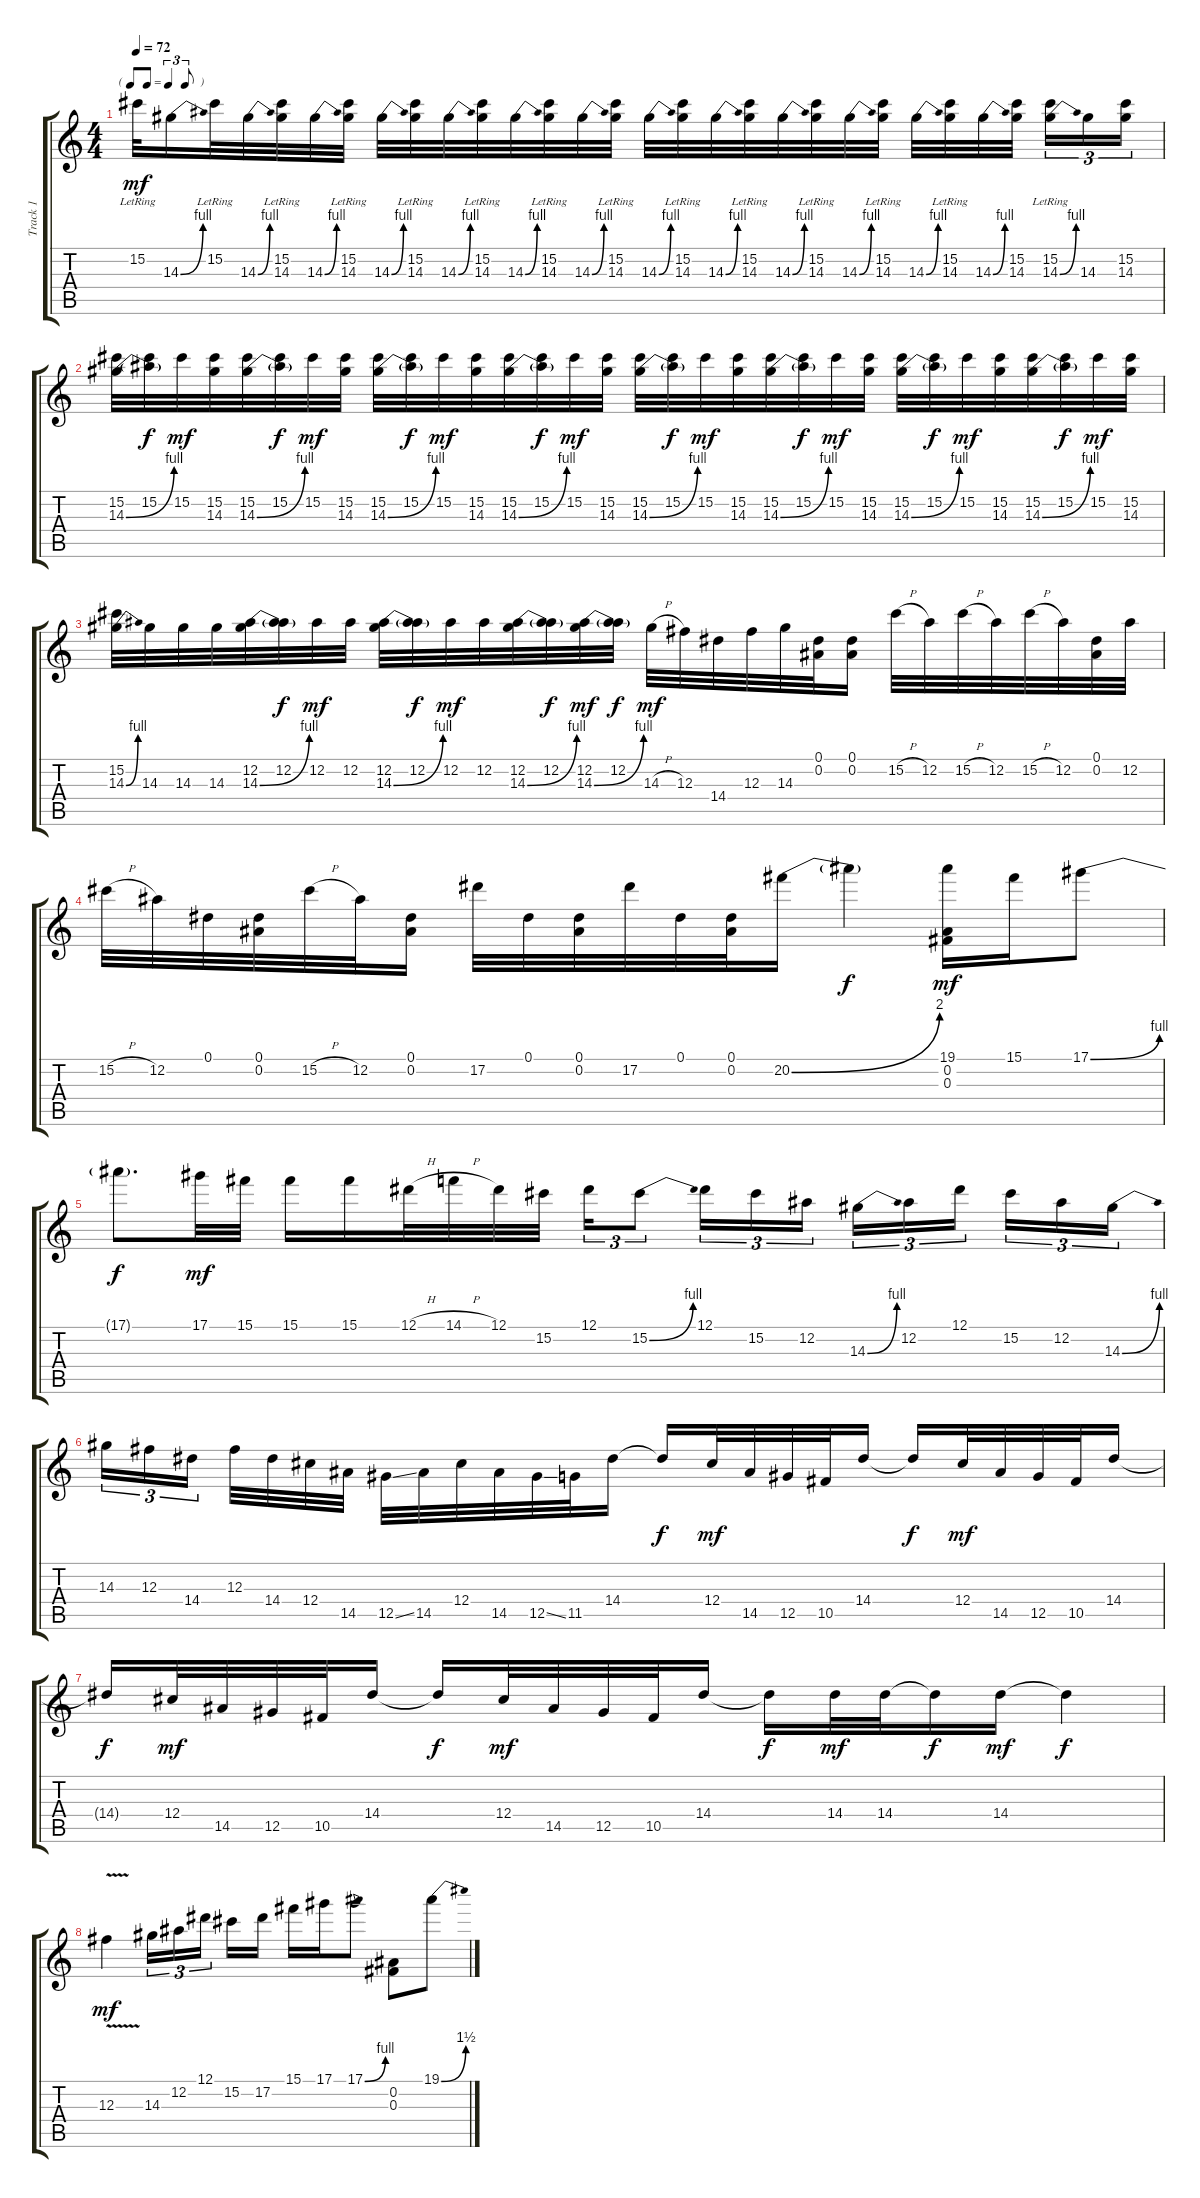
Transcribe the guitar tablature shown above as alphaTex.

\track ("Track 1" "Track 1") {instrument distortionguitar}
\staff {score tabs}
\tuning (Eb4 Bb3 Gb3 Db3 Ab2 Eb2) {hide}
\ts (4 4)
\tf triplet8th
\tempo 72
\clef g2
\ks c
15.2{lr}.32{dy mf} 14.3{be (bend 0 0 60 4)}.16 15.2{lr}.32 14.3{be (bend 0 0 60 4)}.32 (15.2{lr} 14.3).32 14.3{be (bend 0 0 60 4)}.32 (15.2{lr} 14.3).32 14.3{be (bend 0 0 60 4)}.32 (15.2{lr} 14.3).32 14.3{be (bend 0 0 60 4)}.32 (15.2{lr} 14.3).32 14.3{be (bend 0 0 60 4)}.32 (15.2{lr} 14.3).32 14.3{be (bend 0 0 60 4)}.32 (15.2{lr} 14.3).32 14.3{be (bend 0 0 60 4)}.32 (15.2{lr} 14.3).32 14.3{be (bend 0 0 60 4)}.32 (15.2{lr} 14.3).32 14.3{be (bend 0 0 60 4)}.32 (15.2{lr} 14.3).32 14.3{be (bend 0 0 60 4)}.32 (15.2{lr} 14.3).32 14.3{be (bend 0 0 60 4)}.32 (15.2{lr} 14.3).32 14.3{be (bend 0 0 60 4)}.32 (15.2 14.3).32 (15.2{lr} 14.3{be (bend 0 0 60 4)}).16{tu (3 2)} 14.3.16{tu (3 2)} (15.2 14.3).16{tu (3 2)} |
(15.2 14.3{be (bend 0 0 60 4)}).32 (15.2 14.3{t}).32{dy f} 15.2.32{dy mf} (15.2 14.3).32 (15.2 14.3{be (bend 0 0 60 4)}).32 (15.2 14.3{t}).32{dy f} 15.2.32{dy mf} (15.2 14.3).32 (15.2 14.3{be (bend 0 0 60 4)}).32 (15.2 14.3{t}).32{dy f} 15.2.32{dy mf} (15.2 14.3).32 (15.2 14.3{be (bend 0 0 60 4)}).32 (15.2 14.3{t}).32{dy f} 15.2.32{dy mf} (15.2 14.3).32 (15.2 14.3{be (bend 0 0 60 4)}).32 (15.2 14.3{t}).32{dy f} 15.2.32{dy mf} (15.2 14.3).32 (15.2 14.3{be (bend 0 0 60 4)}).32 (15.2 14.3{t}).32{dy f} 15.2.32{dy mf} (15.2 14.3).32 (15.2 14.3{be (bend 0 0 60 4)}).32 (15.2 14.3{t}).32{dy f} 15.2.32{dy mf} (15.2 14.3).32 (15.2 14.3{be (bend 0 0 60 4)}).32 (15.2 14.3{t}).32{dy f} 15.2.32{dy mf} (15.2 14.3).32 |
(15.2 14.3{be (bend 0 0 60 4)}).32 14.3.32 14.3.32 14.3.32 (12.2 14.3{be (bend 0 0 60 4)}).32 (12.2 14.3{t}).32{dy f} 12.2.32{dy mf} 12.2.32 (12.2 14.3{be (bend 0 0 60 4)}).32 (12.2 14.3{t}).32{dy f} 12.2.32{dy mf} 12.2.32 (12.2 14.3{be (bend 0 0 60 4)}).32 (12.2 14.3{t}).32{dy f} (12.2 14.3{be (bend 0 0 60 4)}).32{dy mf} (12.2 14.3{t}).32{dy f} 14.3{h}.32{dy mf} 12.3.32 14.4.32 12.3.32 14.3.32 (0.1 0.2).32 (0.1 0.2).16 15.2{h}.32 12.2.32 15.2{h}.32 12.2.32 15.2{h}.32 12.2.32 (0.1 0.2).32 12.2.32 |
15.2{h}.32 12.2.32 0.1.32 (0.1 0.2).32 15.2{h}.32 12.2.32 (0.1 0.2).16 17.2.32 0.1.32 (0.1 0.2).32 17.2.32 0.1.32 (0.1 0.2).32 20.2{be (bend 0 0 60 8)}.16 20.2{t}.4{dy f} (19.1 0.2 0.3).16{dy mf} 15.1.16 17.1{be (bend 0 0 60 4)}.8 |
17.1{t}.8{d dy f} 17.1.32{dy mf} 15.1.32 15.1.16 15.1.16 12.1{h}.32 14.1{h}.32 12.1.32 15.2.32 12.1.16{tu (3 2)} 15.2{be (bend 0 0 60 4)}.8{tu (3 2)} 12.1.16{tu (3 2)} 15.2.16{tu (3 2)} 12.2.16{tu (3 2)} 14.3{be (bend 0 0 60 4)}.16{tu (3 2)} 12.2.16{tu (3 2)} 12.1.16{tu (3 2)} 15.2.16{tu (3 2)} 12.2.16{tu (3 2)} 14.3{be (bend 0 0 60 4)}.16{tu (3 2)} |
14.3.16{tu (3 2)} 12.3.16{tu (3 2)} 14.4.16{tu (3 2)} 12.3.32 14.4.32 12.4.32 14.5.32 12.5{ss}.32 14.5.32 12.4.32 14.5.32 12.5{ss}.32 11.5.32 14.4.16 14.4{t}.16{dy f} 12.4.32{dy mf} 14.5.32 12.5.32 10.5.32 14.4.16 14.4{t}.16{dy f} 12.4.32{dy mf} 14.5.32 12.5.32 10.5.32 14.4.16 |
14.4{t}.16{dy f} 12.4.32{dy mf} 14.5.32 12.5.32 10.5.32 14.4.16 14.4{t}.16{dy f} 12.4.32{dy mf} 14.5.32 12.5.32 10.5.32 14.4.16 14.4{t}.16{dy f} 14.4.32{dy mf} 14.4.32 14.4{t}.16{dy f} 14.4.16{dy mf} 14.4{t}.4{dy f} |
12.3{v}.4{dy mf} 14.3.16{tu (3 2)} 12.2.16{tu (3 2)} 12.1.16{tu (3 2)} 15.2.16 17.2.16 15.1.16 17.1.16 17.1{be (bend 0 0 60 4)}.8 (0.2 0.3).8 19.1{be (bend 0 0 60 6)}.8
